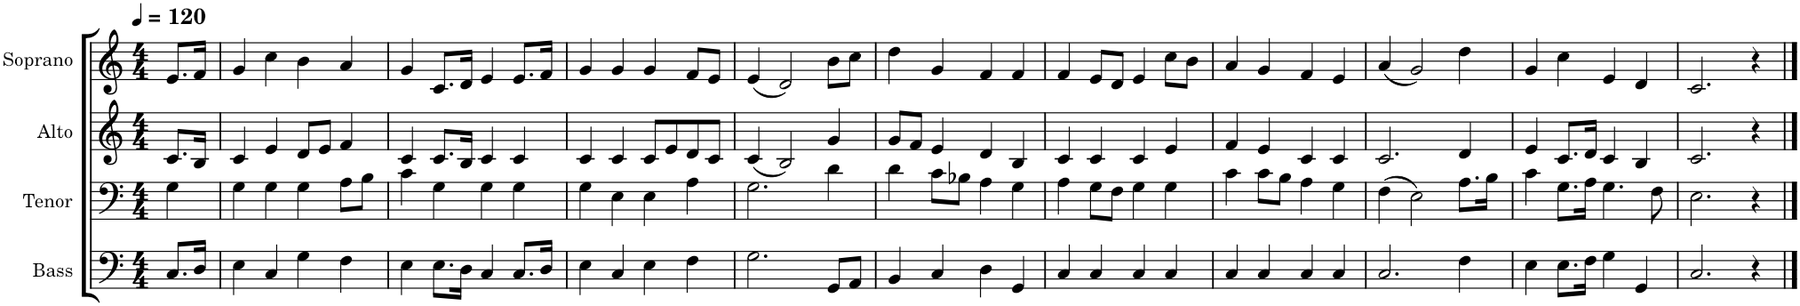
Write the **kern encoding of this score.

**kern	**kern	**kern	**kern
*part4	*part3	*part2	*part1
*staff4	*staff3	*staff2	*staff1
*I"Bass	*I"Tenor	*I"Alto	*I"Soprano
*I'B.	*I'T.	*I'A.	*I'S.
*clefF4	*clefF4	*clefG2	*clefG2
*k[]	*k[]	*k[]	*k[]
*M4/4	*M4/4	*M4/4	*M4/4
*MM120	*MM120	*MM120	*MM120
=	=	=	=
8.C/L	4G\	8.c/L	8.e/L
16D/Jk	.	16B/Jk	16f/Jk
=1	=1	=1	=1
4E\	4G\	4c/	4g/
4C/	4G\	4e/	4cc\
4G\	4G\	8d/L	4b\
.	.	8e/J	.
4F\	8A\L	4f/	4a/
.	8B\J	.	.
=2	=2	=2	=2
4E\	4c\	4c/	4g/
8.E\L	4G\	8.c/L	8.c/L
16D\Jk	.	16B/Jk	16d/Jk
4C/	4G\	4c/	4e/
8.C/L	4G\	4c/	8.e/L
16D/Jk	.	.	16f/Jk
=3	=3	=3	=3
4E\	4G\	4c/	4g/
4C/	4E\	4c/	4g/
4E\	4E\	8c/L	4g/
.	.	8e/	.
4F\	4A\	8d/	8f/L
.	.	8c/J	8e/J
=4	=4	=4	=4
2.G\	2.G\	(4c/	(4e/
.	.	2B/)	2d/)
8GG/L	4d\	4g/	8b\L
8AA/J	.	.	8cc\J
=5	=5	=5	=5
4BB/	4d\	8g/L	4dd\
.	.	8f/J	.
4C/	8c\L	4e/	4g/
.	8B-X\J	.	.
4D\	4A\	4d/	4f/
4GG/	4G\	4B/	4f/
=6	=6	=6	=6
4C/	4A\	4c/	4f/
4C/	8G\L	4c/	8e/L
.	8F\J	.	8d/J
4C/	4G\	4c/	4e/
4C/	4G\	4e/	8cc\L
.	.	.	8b\J
=7	=7	=7	=7
4C/	4c\	4f/	4a/
4C/	8c\L	4e/	4g/
.	8B\J	.	.
4C/	4A\	4c/	4f/
4C/	4G\	4c/	4e/
=8	=8	=8	=8
2.C/	(4F\	2.c/	(4a/
.	2E\)	.	2g/)
4F\	8.A\L	4d/	4dd\
.	16B\Jk	.	.
=9	=9	=9	=9
4E\	4c\	4e/	4g/
8.E\L	8.G\L	8.c/L	4cc\
16F\Jk	16A\Jk	16d/Jk	.
4G\	4.G\	4c/	4e/
4GG/	.	4B/	4d/
.	8F\	.	.
=10	=10	=10	=10
2.C/	2.E\	2.c/	2.c/
4r	4r	4r	4r
==	==	==	==
*-	*-	*-	*-
